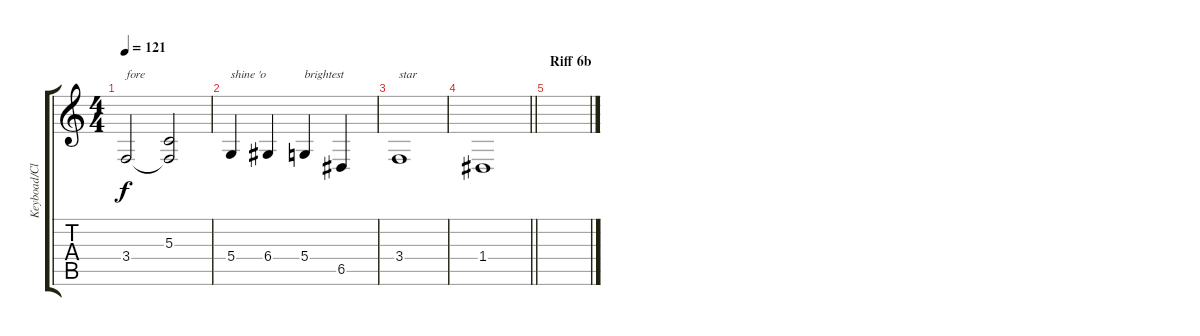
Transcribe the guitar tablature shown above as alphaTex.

\track ("Keyboad/Clean Vocals" "Keyboad/Cl") {instrument oboe}
\staff {score tabs}
\tuning (E4 B3 G3 D3 A2 E2) {hide}
\ts (4 4)
\tempo 121
\clef g2
\ks c
3.4.2{txt "fore" dy f} (5.3 3.4{t}).2 |
5.4.4{txt "shine 'o"} 6.4.4 5.4.4{txt "brightest"} 6.5.4 |
3.4.1{txt "star"} |
\barLineRight lightlight
1.4.1 |
\section ("" "Riff 6b")
